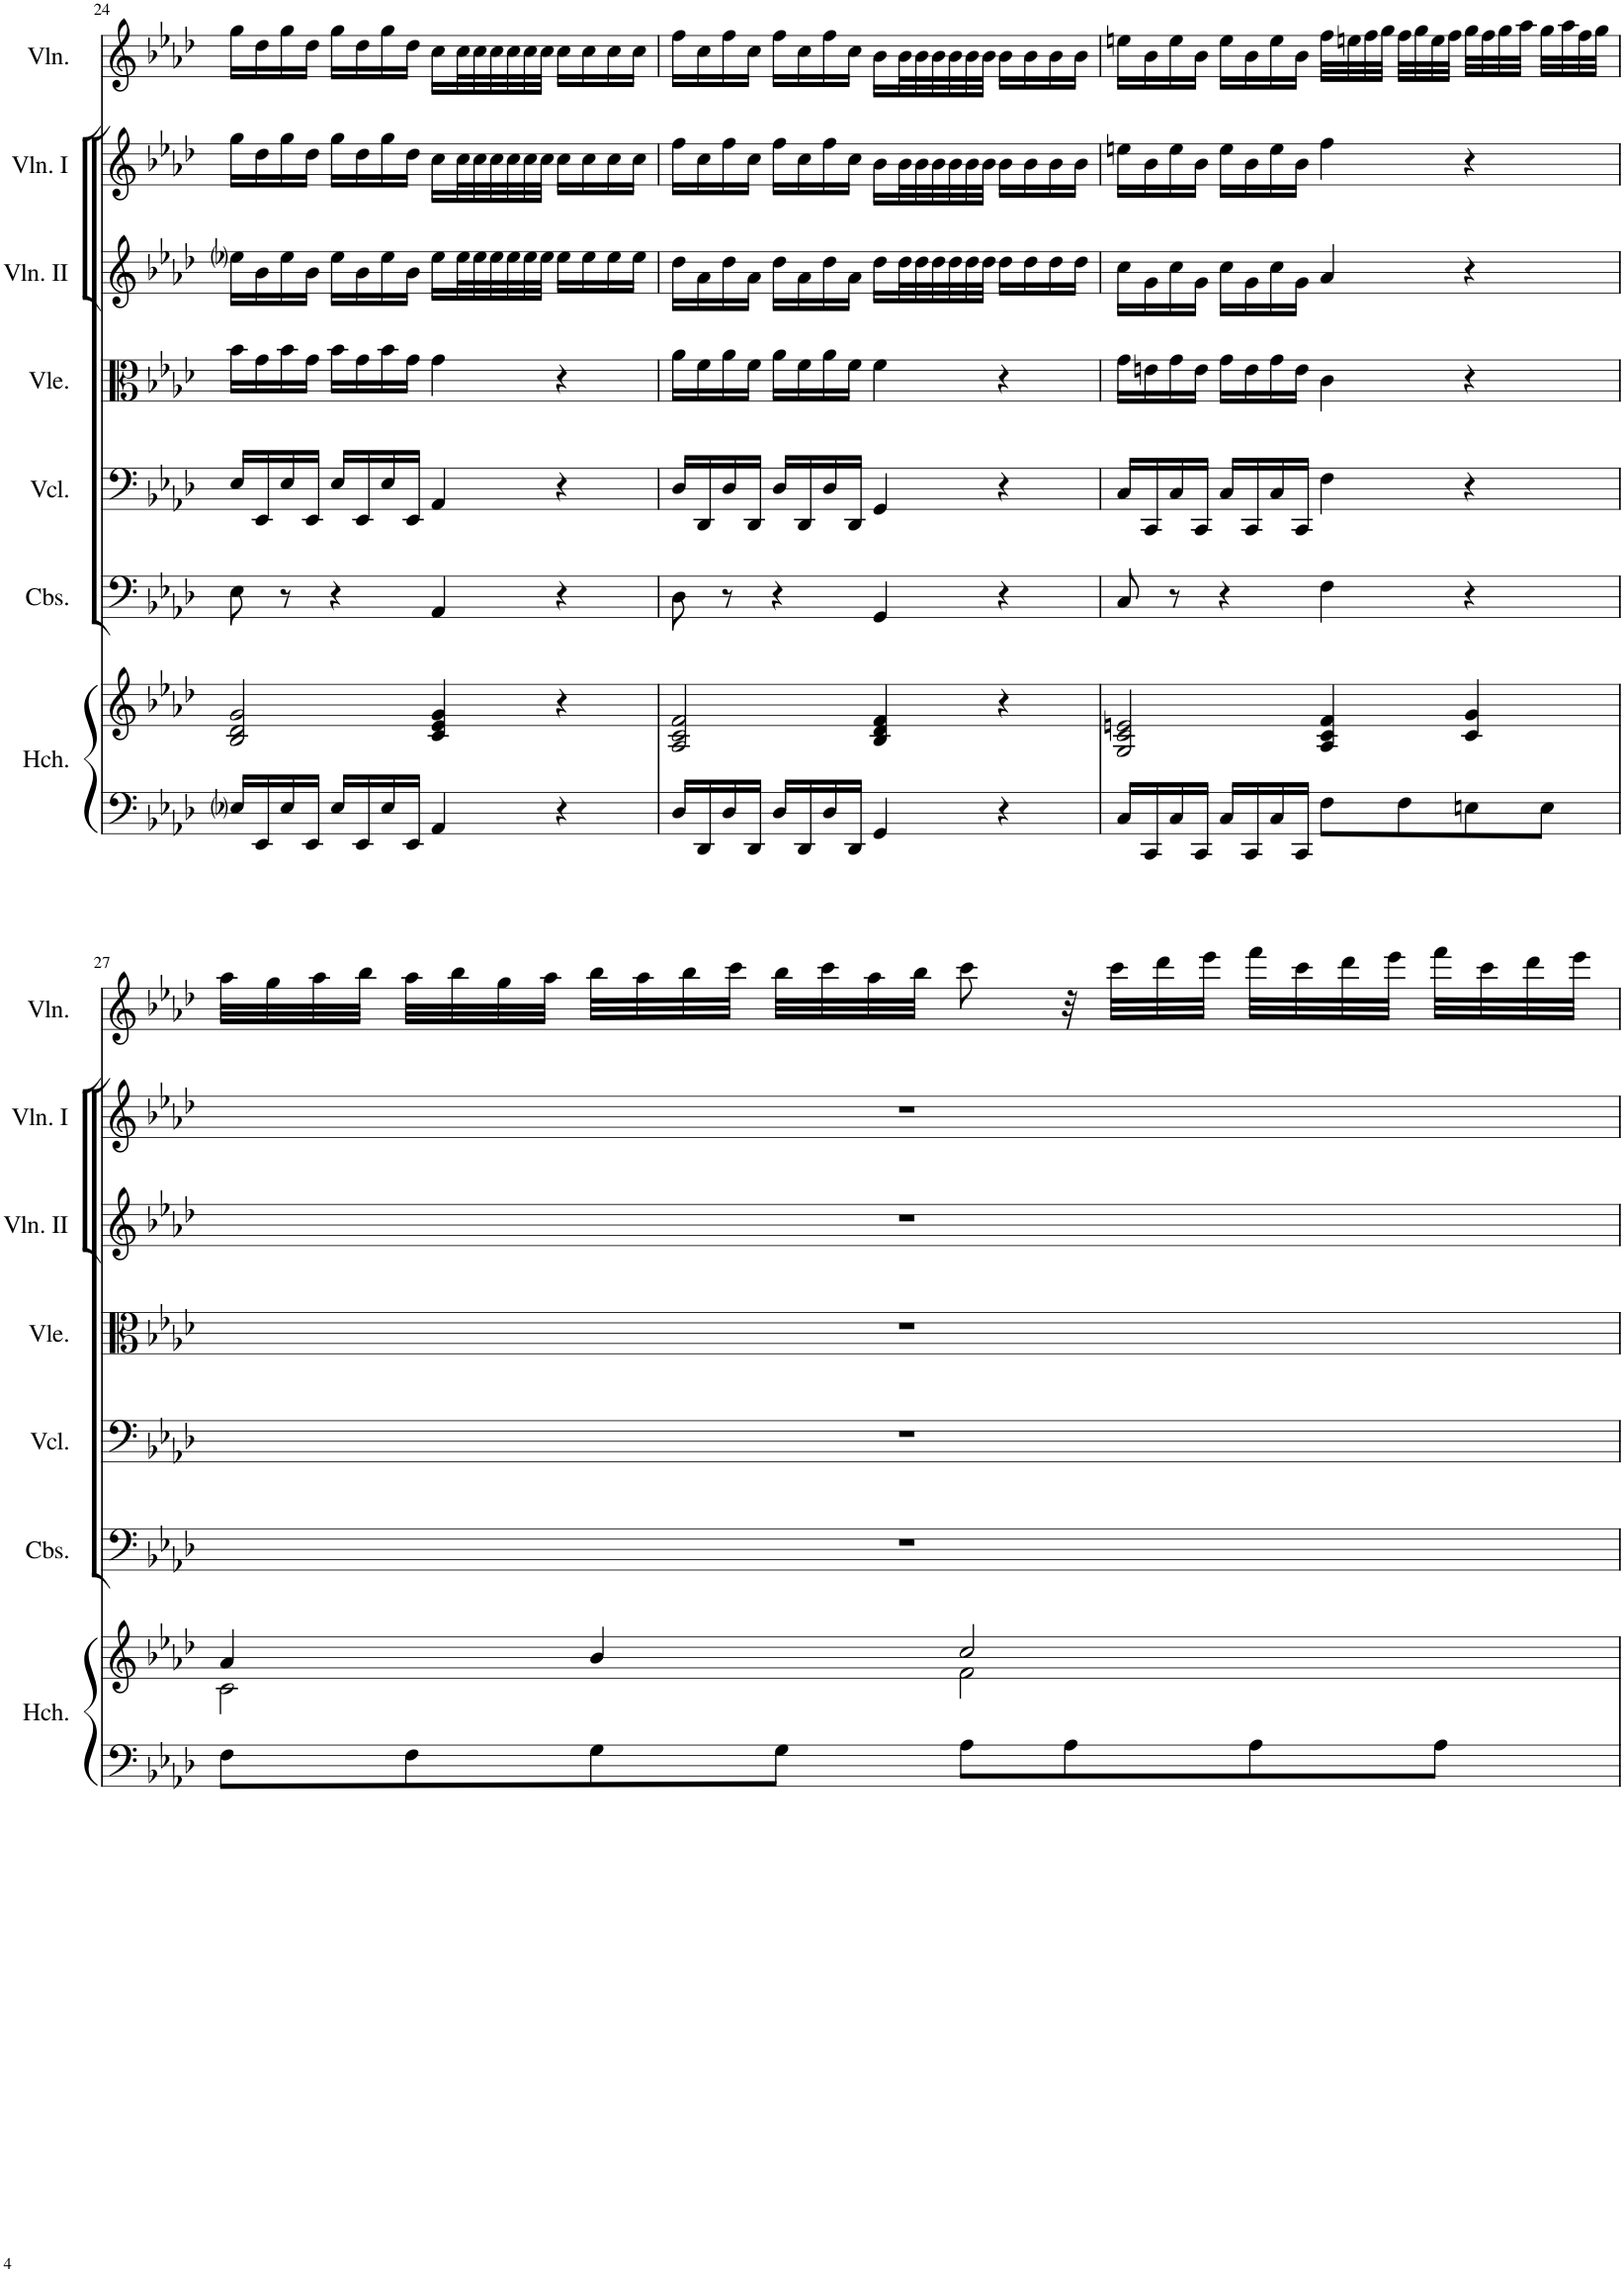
**kern	**kern	**kern	**kern	**kern	**kern	**kern	**kern
*part7	*part7	*part6	*part5	*part4	*part3	*part2	*part1
*staff8	*staff7	*staff6	*staff5	*staff4	*staff3	*staff2	*staff1
*I"Organ or Harpsichord	*	*I"Contrabassi	*I"Violoncelli	*I"Viole	*I"Violino II	*I"Violino I	*I"Violino principale
*I'Hch.	*	*I'Cbs.	*I'Vcl.	*I'Vle.	*I'Vln. II	*I'Vln. I	*I'Vln.
!!LO:PB:g=z
*clefF4	*clefG2	*clefF4	*clefF4	*clefC3	*clefG2	*clefG2	*clefG2
*	*	*Trd7c12	*	*	*	*	*
*k[b-e-a-d-]	*k[b-e-a-d-]	*k[b-e-a-d-]	*k[b-e-a-d-]	*k[b-e-a-d-]	*k[b-e-a-d-]	*k[b-e-a-d-]	*k[b-e-a-d-]
*M4/4	*M4/4	*M4/4	*M4/4	*M4/4	*M4/4	*M4/4	*M4/4
*met(c)	*met(c)	*met(c)	*met(c)	*met(c)	*met(c)	*met(c)	*met(c)
=24	=24	=24	=24	=24	=24	=24	=24
16E-i/LL	2B-/ 2d-/ 2g/	8E-\	16E-/LL	16b-\LL	16ee-i\LL	16gg\LL	16gg\LL
16EE-/	.	.	16EE-/	16g\	16b-\	16dd-\	16dd-\
16E-/	.	8r	16E-/	16b-\	16ee-\	16gg\	16gg\
16EE-/JJ	.	.	16EE-/JJ	16g\JJ	16b-\JJ	16dd-\JJ	16dd-\JJ
16E-/LL	.	4r	16E-/LL	16b-\LL	16ee-\LL	16gg\LL	16gg\LL
16EE-/	.	.	16EE-/	16g\	16b-\	16dd-\	16dd-\
16E-/	.	.	16E-/	16b-\	16ee-\	16gg\	16gg\
16EE-/JJ	.	.	16EE-/JJ	16g\JJ	16b-\JJ	16dd-\JJ	16dd-\JJ
4AA-/	4c/ 4e-/ 4g/	4AA-/	4AA-/	4g\	16ee-\LL	16cc\LL	16cc\LL
.	.	.	.	.	32ee-\L	32cc\L	32cc\L
.	.	.	.	.	32ee-\	32cc\	32cc\
.	.	.	.	.	32ee-\	32cc\	32cc\
.	.	.	.	.	32ee-\	32cc\	32cc\
.	.	.	.	.	32ee-\	32cc\	32cc\
.	.	.	.	.	32ee-\JJJ	32cc\JJJ	32cc\JJJ
4r	4r	4r	4r	4r	16ee-\LL	16cc\LL	16cc\LL
.	.	.	.	.	16ee-\	16cc\	16cc\
.	.	.	.	.	16ee-\	16cc\	16cc\
.	.	.	.	.	16ee-\JJ	16cc\JJ	16cc\JJ
=25	=25	=25	=25	=25	=25	=25	=25
16D-/LL	2A-/ 2c/ 2f/	8D-\	16D-/LL	16a-\LL	16dd-\LL	16ff\LL	16ff\LL
16DD-/	.	.	16DD-/	16f\	16a-\	16cc\	16cc\
16D-/	.	8r	16D-/	16a-\	16dd-\	16ff\	16ff\
16DD-/JJ	.	.	16DD-/JJ	16f\JJ	16a-\JJ	16cc\JJ	16cc\JJ
16D-/LL	.	4r	16D-/LL	16a-\LL	16dd-\LL	16ff\LL	16ff\LL
16DD-/	.	.	16DD-/	16f\	16a-\	16cc\	16cc\
16D-/	.	.	16D-/	16a-\	16dd-\	16ff\	16ff\
16DD-/JJ	.	.	16DD-/JJ	16f\JJ	16a-\JJ	16cc\JJ	16cc\JJ
4GG/	4B-/ 4d-/ 4f/	4GG/	4GG/	4f\	16dd-\LL	16b-\LL	16b-\LL
.	.	.	.	.	32dd-\L	32b-\L	32b-\L
.	.	.	.	.	32dd-\	32b-\	32b-\
.	.	.	.	.	32dd-\	32b-\	32b-\
.	.	.	.	.	32dd-\	32b-\	32b-\
.	.	.	.	.	32dd-\	32b-\	32b-\
.	.	.	.	.	32dd-\JJJ	32b-\JJJ	32b-\JJJ
4r	4r	4r	4r	4r	16dd-\LL	16b-\LL	16b-\LL
.	.	.	.	.	16dd-\	16b-\	16b-\
.	.	.	.	.	16dd-\	16b-\	16b-\
.	.	.	.	.	16dd-\JJ	16b-\JJ	16b-\JJ
=26	=26	=26	=26	=26	=26	=26	=26
16C/LL	2G/ 2c/ 2en/	8C/	16C/LL	16g\LL	16cc\LL	16een\LL	16een\LL
16CC/	.	.	16CC/	16en\	16g\	16b-\	16b-\
16C/	.	8r	16C/	16g\	16cc\	16ee\	16ee\
16CC/JJ	.	.	16CC/JJ	16e\JJ	16g\JJ	16b-\JJ	16b-\JJ
16C/LL	.	4r	16C/LL	16g\LL	16cc\LL	16ee\LL	16ee\LL
16CC/	.	.	16CC/	16e\	16g\	16b-\	16b-\
16C/	.	.	16C/	16g\	16cc\	16ee\	16ee\
16CC/JJ	.	.	16CC/JJ	16e\JJ	16g\JJ	16b-\JJ	16b-\JJ
8F\L	4A-/ 4c/ 4f/	4F\	4F\	4c\	4a-/	4ff\	32ff\LLL
.	.	.	.	.	.	.	32een\
.	.	.	.	.	.	.	32ff\
.	.	.	.	.	.	.	32gg\JJJ
8F\	.	.	.	.	.	.	32ff\LLL
.	.	.	.	.	.	.	32gg\
.	.	.	.	.	.	.	32ee\
.	.	.	.	.	.	.	32ff\JJJ
8En\	4c/ 4g/	4r	4r	4r	4r	4r	32gg\LLL
.	.	.	.	.	.	.	32ff\
.	.	.	.	.	.	.	32gg\
.	.	.	.	.	.	.	32aa-\JJJ
8E\J	.	.	.	.	.	.	32gg\LLL
.	.	.	.	.	.	.	32aa-\
.	.	.	.	.	.	.	32ff\
.	.	.	.	.	.	.	32gg\JJJ
!!LO:LB:g=z
=27	=27	=27	=27	=27	=27	=27	=27
*	*^	*	*	*	*	*	*
8F\L	4a-/	2c\	1r	1r	1r	1r	1r	32aa-\LLL
.	.	.	.	.	.	.	.	32gg\
.	.	.	.	.	.	.	.	32aa-\
.	.	.	.	.	.	.	.	32bb-\JJJ
8F\	.	.	.	.	.	.	.	32aa-\LLL
.	.	.	.	.	.	.	.	32bb-\
.	.	.	.	.	.	.	.	32gg\
.	.	.	.	.	.	.	.	32aa-\JJJ
8G\	4b-/	.	.	.	.	.	.	32bb-\LLL
.	.	.	.	.	.	.	.	32aa-\
.	.	.	.	.	.	.	.	32bb-\
.	.	.	.	.	.	.	.	32ccc\JJJ
8G\J	.	.	.	.	.	.	.	32bb-\LLL
.	.	.	.	.	.	.	.	32ccc\
.	.	.	.	.	.	.	.	32aa-\
.	.	.	.	.	.	.	.	32bb-\JJJ
8A-\L	2cc/	2f\	.	.	.	.	.	8ccc\
8A-\	.	.	.	.	.	.	.	32r
.	.	.	.	.	.	.	.	32ccc\LLL
.	.	.	.	.	.	.	.	32ddd-\
.	.	.	.	.	.	.	.	32eee-\JJJ
8A-\	.	.	.	.	.	.	.	32fff\LLL
.	.	.	.	.	.	.	.	32ccc\
.	.	.	.	.	.	.	.	32ddd-\
.	.	.	.	.	.	.	.	32eee-\JJJ
8A-\J	.	.	.	.	.	.	.	32fff\LLL
.	.	.	.	.	.	.	.	32ccc\
.	.	.	.	.	.	.	.	32ddd-\
.	.	.	.	.	.	.	.	32eee-\JJJ
*	*v	*v	*	*	*	*	*	*
=	=	=	=	=	=	=	=
*-	*-	*-	*-	*-	*-	*-	*-
